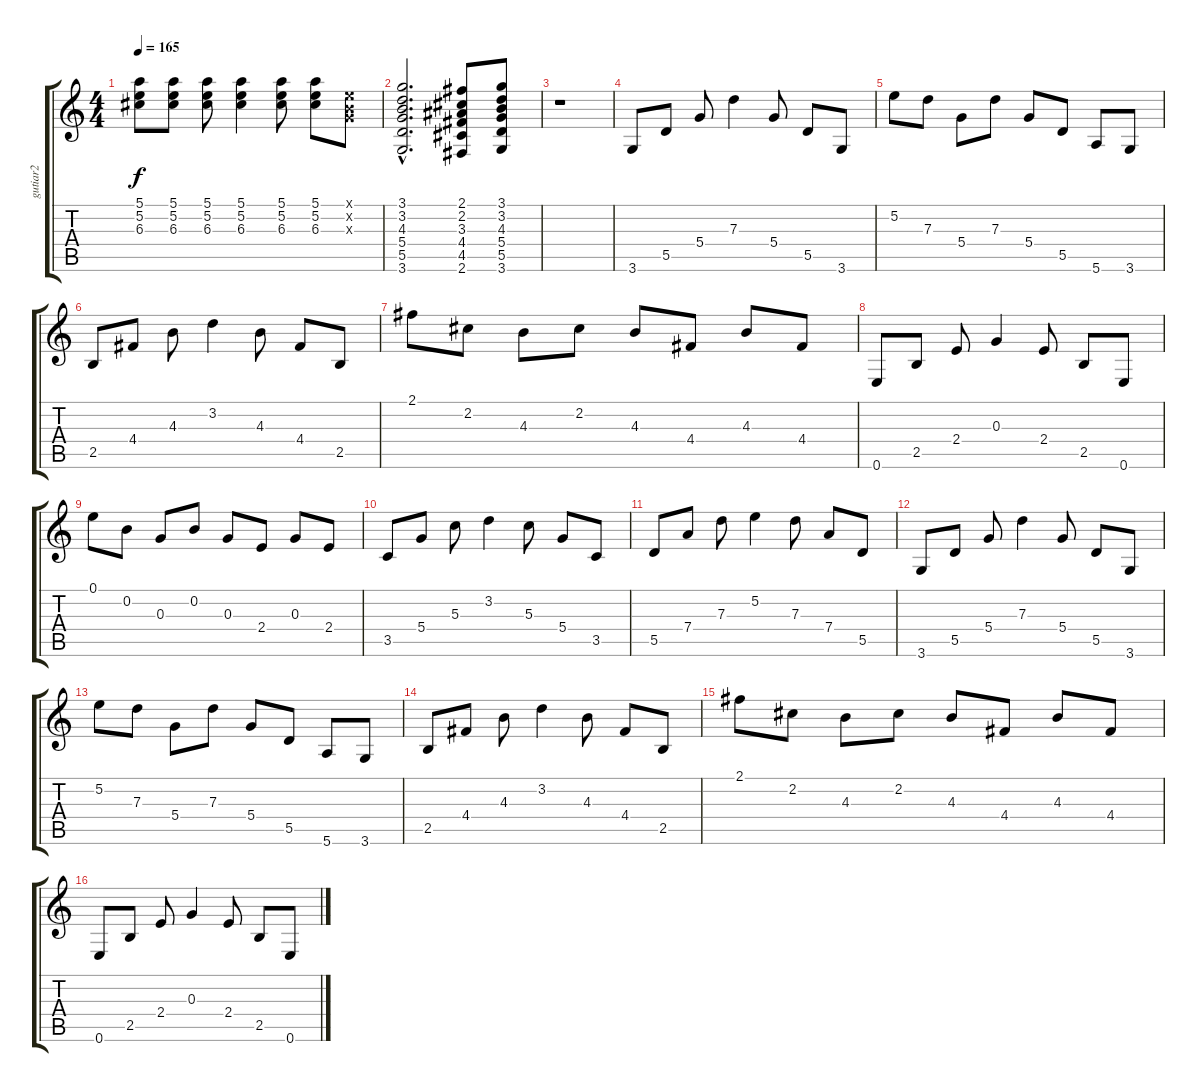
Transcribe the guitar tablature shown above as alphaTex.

\track ("gutiar2" "gutiar2") {instrument distortionguitar}
\staff {score tabs}
\tuning (E4 B3 G3 D3 A2 E2) {hide}
\ts (4 4)
\tempo 165
\clef g2
\ks c
(5.1{t} 5.2{t} 6.3{t}).8{dy f} (5.1 5.2 6.3).8 (5.1 5.2 6.3).8 (5.1 5.2 6.3).4 (5.1 5.2 6.3).8 (5.1 5.2 6.3).8 (0.1{x} 0.2{x} 0.3{x}).8 |
(3.1{hac} 3.2{hac} 4.3{hac} 5.4{hac} 5.5{hac} 3.6{hac}).2{d} (2.1 2.2 3.3 4.4 4.5 2.6).8 (3.1 3.2 4.3 5.4 5.5 3.6).8 |
r.1 |
3.6.8 5.5.8 5.4.8 7.3.4 5.4.8 5.5.8 3.6.8 |
5.2.8 7.3.8 5.4.8 7.3.8 5.4.8 5.5.8 5.6.8 3.6.8 |
2.5.8 4.4.8 4.3.8 3.2.4 4.3.8 4.4.8 2.5.8 |
2.1.8 2.2.8 4.3.8 2.2.8 4.3.8 4.4.8 4.3.8 4.4.8 |
0.6.8 2.5.8 2.4.8 0.3.4 2.4.8 2.5.8 0.6.8 |
0.1.8 0.2.8 0.3.8 0.2.8 0.3.8 2.4.8 0.3.8 2.4.8 |
3.5.8 5.4.8 5.3.8 3.2.4 5.3.8 5.4.8 3.5.8 |
5.5.8 7.4.8 7.3.8 5.2.4 7.3.8 7.4.8 5.5.8 |
3.6.8 5.5.8 5.4.8 7.3.4 5.4.8 5.5.8 3.6.8 |
5.2.8 7.3.8 5.4.8 7.3.8 5.4.8 5.5.8 5.6.8 3.6.8 |
2.5.8 4.4.8 4.3.8 3.2.4 4.3.8 4.4.8 2.5.8 |
2.1.8 2.2.8 4.3.8 2.2.8 4.3.8 4.4.8 4.3.8 4.4.8 |
0.6.8 2.5.8 2.4.8 0.3.4 2.4.8 2.5.8 0.6.8
